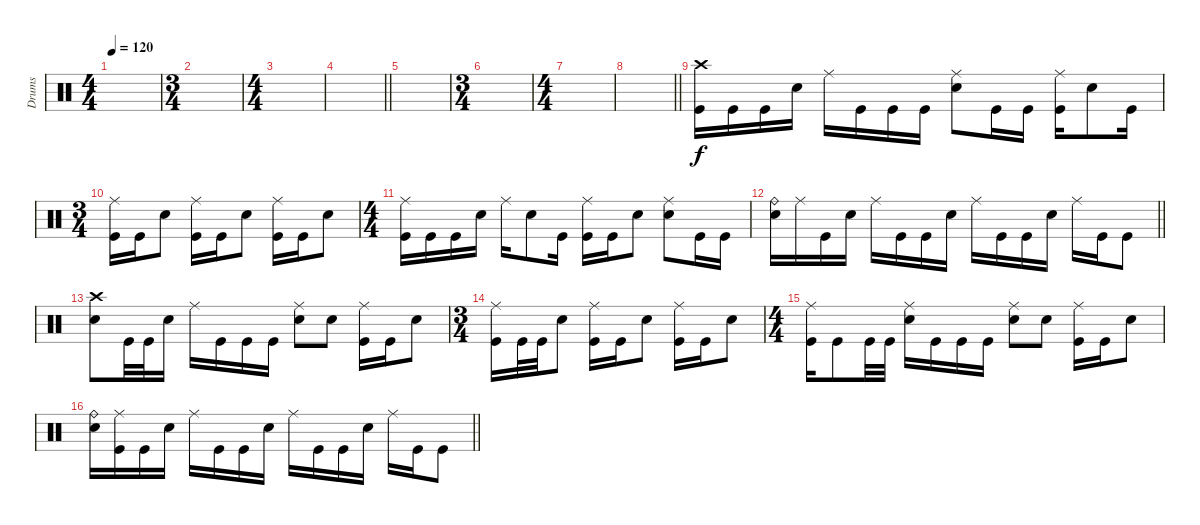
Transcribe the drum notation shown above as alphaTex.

\track ("Drums" "Drums") {instrument percussion}
\staff
\articulation defaults
\ts (4 4)
\tempo 120
\clef neutral
\ks c
|
\ts (3 4)
|
\ts (4 4)
|
\barLineRight lightlight
|
|
\ts (3 4)
|
\ts (4 4)
|
\barLineRight lightlight
|
\section ("" "")
("Crash high (hit)" "Kick (hit)").16 "Kick (hit)".16 "Kick (hit)".16 "Electric Snare (hit)".16 "Ride (middle)".16 "Kick (hit)".16 "Kick (hit)".16 "Kick (hit)".16 ("Ride (middle)" "Electric Snare (hit)").8 "Kick (hit)".16 "Kick (hit)".16 ("Ride (middle)" "Kick (hit)").16 "Electric Snare (hit)".8 "Kick (hit)".16 |
\ts (3 4)
("Ride (middle)" "Kick (hit)").16 "Kick (hit)".16 "Electric Snare (hit)".8 ("Ride (middle)" "Kick (hit)").16 "Kick (hit)".16 "Electric Snare (hit)".8 ("Ride (middle)" "Kick (hit)").16 "Kick (hit)".16 "Electric Snare (hit)".8 |
\ts (4 4)
("Ride (middle)" "Kick (hit)").16 "Kick (hit)".16 "Kick (hit)".16 "Electric Snare (hit)".16 "Ride (middle)".16 "Electric Snare (hit)".8 "Kick (hit)".16 ("Ride (middle)" "Kick (hit)").16 "Kick (hit)".16 "Electric Snare (hit)".8 ("Ride (middle)" "Electric Snare (hit)").8 "Kick (hit)".16 "Kick (hit)".16 |
\barLineRight lightlight
("Ride (bell)" "Electric Snare (hit)").16 "Ride (middle)".16 "Kick (hit)".16 "Electric Snare (hit)".16 "Ride (middle)".16 "Kick (hit)".16 "Kick (hit)".16 "Electric Snare (hit)".16 "Ride (middle)".16 "Kick (hit)".16 "Kick (hit)".16 "Electric Snare (hit)".16 "Ride (middle)".16 "Kick (hit)".16 "Kick (hit)".8 |
("Crash high (hit)" "Electric Snare (hit)").8 "Kick (hit)".32 "Kick (hit)".32 "Electric Snare (hit)".16 "Ride (middle)".16 "Kick (hit)".16 "Kick (hit)".16 "Kick (hit)".16 ("Ride (middle)" "Electric Snare (hit)").8 "Electric Snare (hit)".8 ("Ride (middle)" "Kick (hit)").16 "Kick (hit)".16 "Electric Snare (hit)".8 |
\ts (3 4)
("Ride (middle)" "Kick (hit)").16 "Kick (hit)".32 "Kick (hit)".32 "Electric Snare (hit)".8 ("Ride (middle)" "Kick (hit)").16 "Kick (hit)".16 "Electric Snare (hit)".8 ("Ride (middle)" "Kick (hit)").16 "Kick (hit)".16 "Electric Snare (hit)".8 |
\ts (4 4)
("Ride (middle)" "Kick (hit)").16 "Kick (hit)".8 "Kick (hit)".32 "Kick (hit)".32 ("Ride (middle)" "Electric Snare (hit)").16 "Kick (hit)".16 "Kick (hit)".16 "Kick (hit)".16 ("Ride (middle)" "Electric Snare (hit)").8 "Electric Snare (hit)".8 ("Ride (middle)" "Kick (hit)").16 "Kick (hit)".16 "Electric Snare (hit)".8 |
\barLineRight lightlight
("Ride (bell)" "Electric Snare (hit)").16 ("Ride (middle)" "Kick (hit)").16 "Kick (hit)".16 "Electric Snare (hit)".16 "Ride (middle)".16 "Kick (hit)".16 "Kick (hit)".16 "Electric Snare (hit)".16 "Ride (middle)".16 "Kick (hit)".16 "Kick (hit)".16 "Electric Snare (hit)".16 "Ride (middle)".16 "Kick (hit)".16 "Kick (hit)".8
